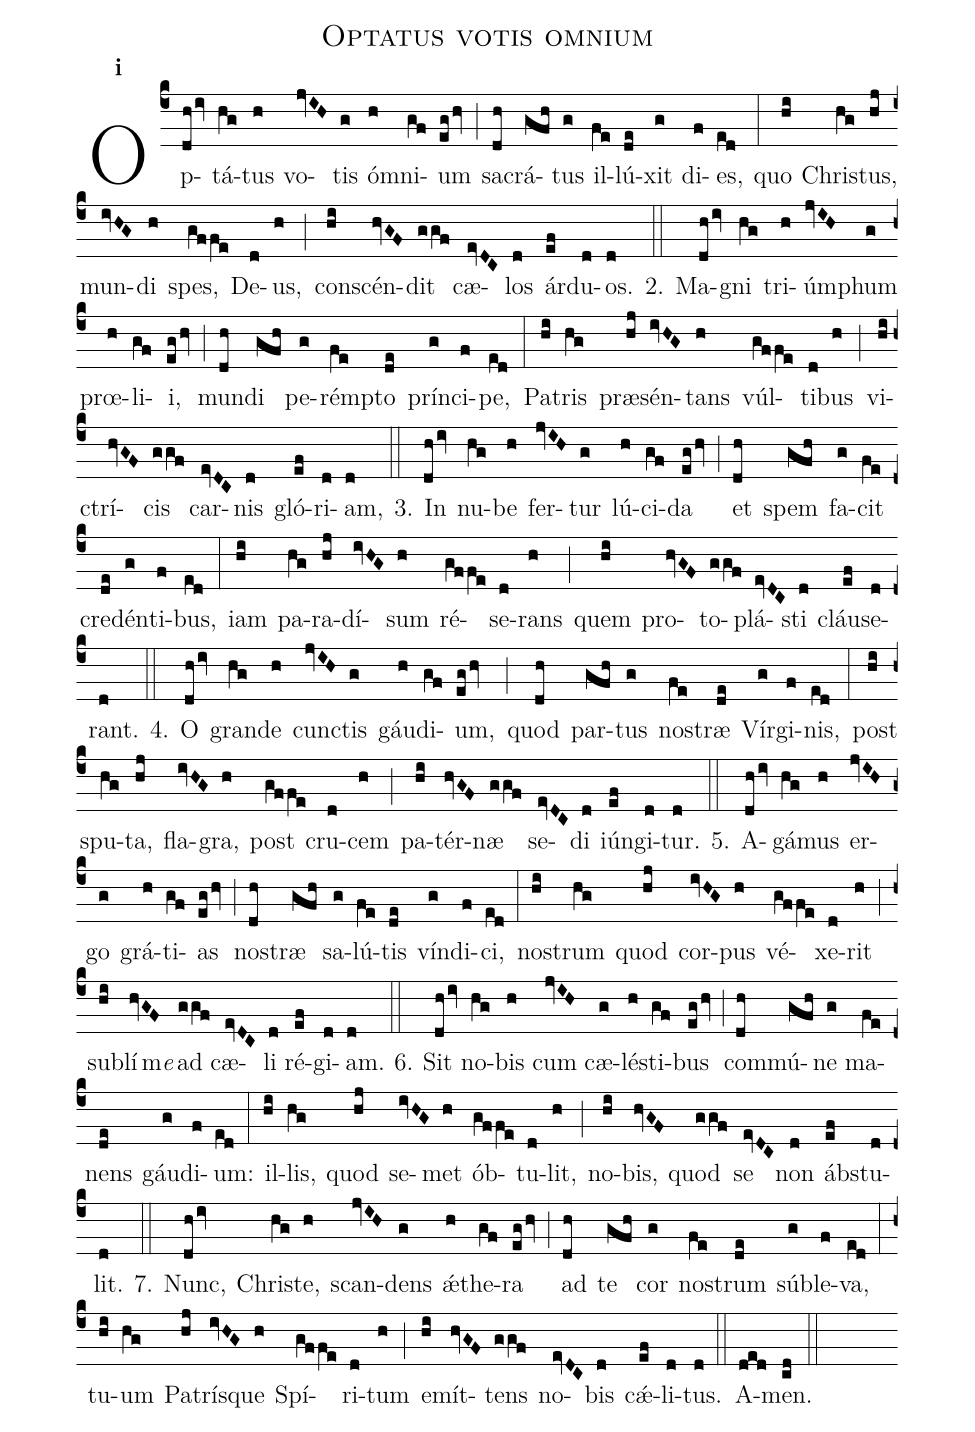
name:Optatus votis omnium;
office-part:Hymnus;
mode:1;
%%
initial-style: 1;
name: Optatus votis omnium;
book: Liber Hymnaris, p. 94;
occasion: Dominicis Tempore Paschali Ab Ascensione Domini;
office-part: Ad Laudes H;
user-notes: ;
commentary: ;
annotation: 1;
centering-scheme: english;
fontsize: 12;
font: OFLSortsMillGoudy;
height: 11;
width: 4.5;
%%
(c4)Op(dhiv)tá(hg)tus(h) vo(jvIH)tis(g) óm(h)ni(gf)um(eghv) (;)
sa(dh)crá(gfh)tus(g) il(fe)lú(de)xit(g) di(f)es,(ed) (:)
quo(hi) Chri(hg)stus,(hj) mun(ivHG)di(h) spes,(gf/fe) De(d)us,(h) (;)
con(hi)scén(hvGF)dit(ggf) cæ(evDC)los(d) ár(ef)du(d)os.(d)

2.(::)
Ma(dhiv)gni(hg) tri(h)úm(jvIH)phum(g) prœ(h)li(gf)i,(eghv) (;)
mun(dh)di(gfh) pe(g)rém(fe)pto(de) prín(g)ci(f)pe,(ed) (:)
Pa(hi)tris(hg) præ(hj)sén(ivHG)tans(h) vúl(gf/fe)ti(d)bus(h) (;)
vi(hi)ctrí(hvGF)cis(ggf) car(evDC)nis(d) gló(ef)ri(d)am,(d)

3.(::)
In(dhiv) nu(hg)be(h) fer(jvIH)tur(g) lú(h)ci(gf)da(eghv) (;)
et(dh) spem(gfh) fa(g)cit(fe) cre(de)dén(g)ti(f)bus,(ed) (:)
iam(hi) pa(hg)ra(hj)dí(ivHG)sum(h) ré(gf/fe)se(d)rans(h) (;) quem(hi) pro(hvGF)to(ggf)plá(evDC)sti(d) cláu(ef)se(d)rant.(d)

4.(::)
O(dhiv) gran(hg)de(h) cun(jvIH)ctis(g) gáu(h)di(gf)um,(eghv) (;)
quod(dh) par(gfh)tus(g) no(fe)stræ(de) Vír(g)gi(f)nis,(ed) (:)
post(hi) spu(hg)ta,(hj) fla(ivHG)gra,(h) post(gf/fe) cru(d)cem(h) (;)
pa(hi)tér(hvGF)næ(ggf) se(evDC)di(d) iún(ef)gi(d)tur.(d)

5.(::)
A(dhiv)gá(hg)mus(h) er(jvIH)go(g) grá(h)ti(gf)as(eghv) (;)
no(dh)stræ(gfh) sa(g)lú(fe)tis(de) vín(g)di(f)ci,(ed) (:)
no(hi)strum(hg) quod(hj) cor(ivHG)pus(h) vé(gf/fe)xe(d)rit(h) (;)
su(hi)blí(hvGF)m<i>e</i>() ad(ggf) cæ(evDC)li(d) ré(ef)gi(d)am.(d)

6.(::)
Sit(dhiv) no(hg)bis(h) cum(jvIH) cæ(g)lé(h)sti(gf)bus(eghv) (;)
com(dh)mú(gfh)ne(g) ma(fe)nens(de) gáu(g)di(f)um:(ed) (:)
il(hi)lis,(hg) quod(hj) se(ivHG)met(h) ób(gf/fe)tu(d)lit,(h) (;)
no(hi)bis,(hvGF) quod(ggf) se(evDC) non(d) áb(ef)stu(d)lit.(d)

7.(::)
Nunc,(dhiv) Chri(hg)ste,(h) scan(jvIH)dens(g) ǽ(h)the(gf)ra(eghv) (;)
ad(dh) te(gfh) cor(g) no(fe)strum(de) sú(g)ble(f)va,(ed) (:)
tu(hi)um(hg) Pa(hj)trís(ivHG)que(h) Spí(gf/fe)ri(d)tum(h) (;)
e(hi)mít(hvGF)tens(ggf) no(evDC)bis(d) cǽ(ef)li(d)tus.(d) (::) A(ded)men.(cd) (::)
